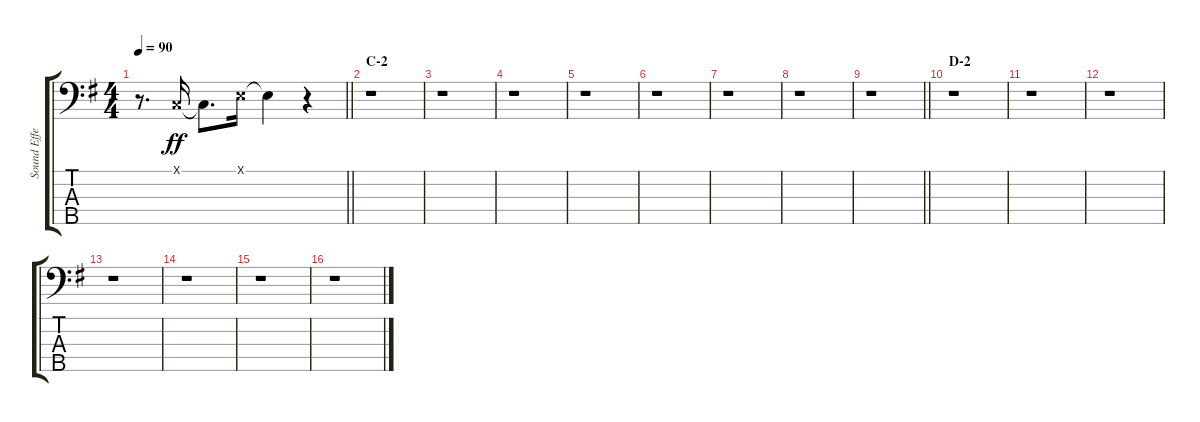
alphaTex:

\track ("Sound Effect" "Sound Effe") {instrument lead2sawtooth}
\staff {score tabs}
\tuning (F2 C2 G1 D1 A0) {hide}
\ts (4 4)
\tempo 90
\clef f4
\barLineRight lightlight
\ks g
r.8{d dy ff} 7.1{x}.16 7.1{t}.8{d} 11.1{x}.16 11.1{t}.4 r.4 |
\section ("" "C-2")
r.1 |
r.1 |
r.1 |
r.1 |
r.1 |
r.1 |
r.1 |
\barLineRight lightlight
r.1 |
\section ("" "D-2")
r.1 |
r.1 |
r.1 |
r.1 |
r.1 |
r.1 |
r.1
